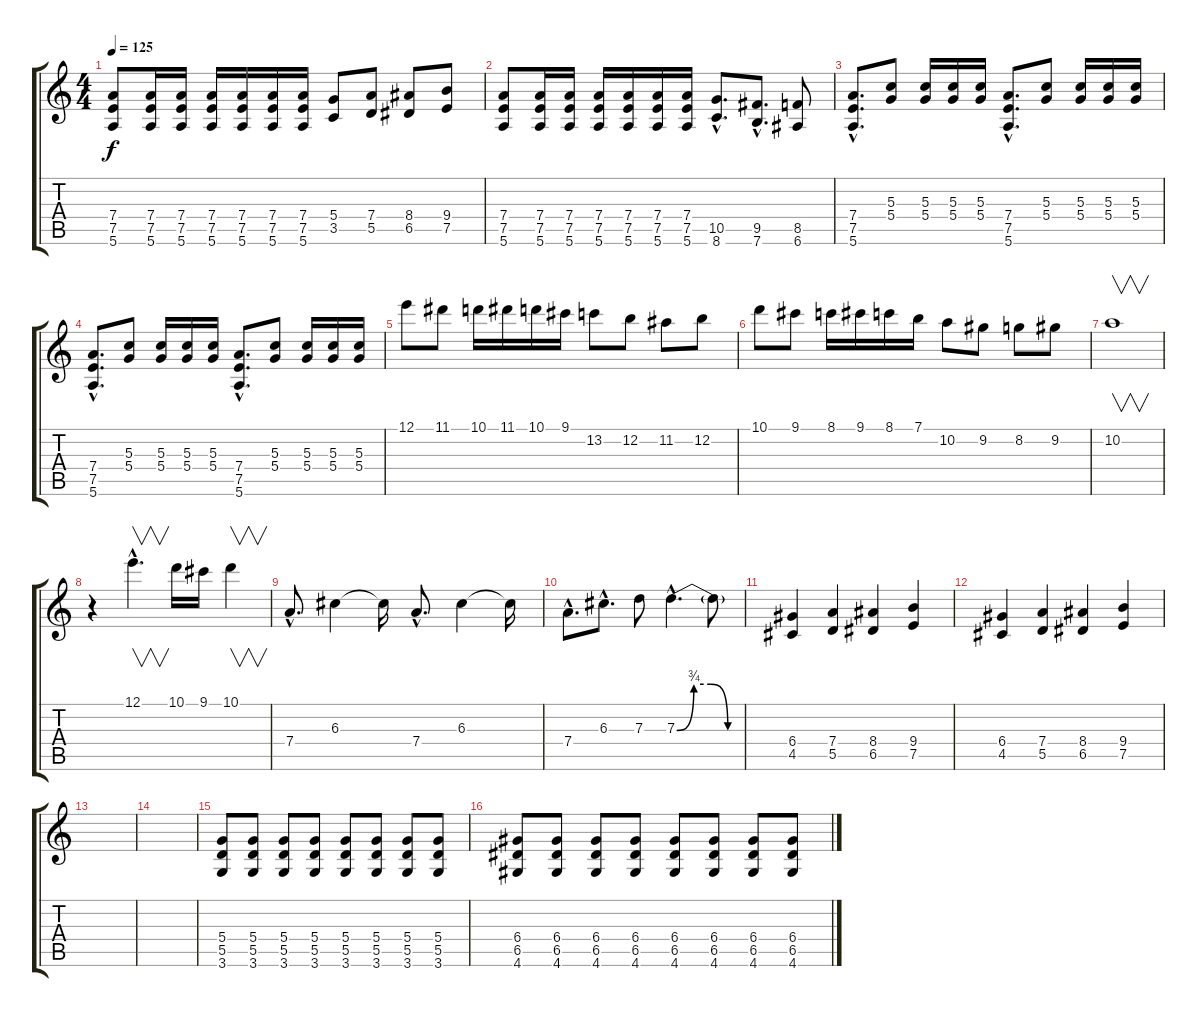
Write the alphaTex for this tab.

\track "" {instrument distortionguitar}
\staff {score tabs}
\tuning (E4 B3 G3 D3 A2 E2) {hide}
\ts (4 4)
\tempo 125
\clef g2
\ks c
(7.4 7.5 5.6).8{dy f} (7.4 7.5 5.6).16 (7.4 7.5 5.6).16 (7.4 7.5 5.6).16 (7.4 7.5 5.6).16 (7.4 7.5 5.6).16 (7.4 7.5 5.6).16 (5.4 3.5).8 (7.4 5.5).8 (8.4 6.5).8 (9.4 7.5).8 |
(7.4 7.5 5.6).8 (7.4 7.5 5.6).16 (7.4 7.5 5.6).16 (7.4 7.5 5.6).16 (7.4 7.5 5.6).16 (7.4 7.5 5.6).16 (7.4 7.5 5.6).16 (10.5{hac} 8.6{hac}).8{d} (9.5{hac} 7.6{hac}).8{d} (8.5 6.6).8 |
(7.4{hac} 7.5{hac} 5.6{hac}).8{d} (5.3 5.4).8 (5.3 5.4).16 (5.3 5.4).16 (5.3 5.4).16 (7.4{hac} 7.5{hac} 5.6{hac}).8{d} (5.3 5.4).8 (5.3 5.4).16 (5.3 5.4).16 (5.3 5.4).16 |
(7.4{hac} 7.5{hac} 5.6{hac}).8{d} (5.3 5.4).8 (5.3 5.4).16 (5.3 5.4).16 (5.3 5.4).16 (7.4{hac} 7.5{hac} 5.6{hac}).8{d} (5.3 5.4).8 (5.3 5.4).16 (5.3 5.4).16 (5.3 5.4).16 |
12.1.8 11.1.8 10.1.16 11.1.16 10.1.16 9.1.16 13.2.8 12.2.8 11.2.8 12.2.8 |
10.1.8 9.1.8 8.1.16 9.1.16 8.1.16 7.1.16 10.2.8 9.2.8 8.2.8 9.2.8 |
10.2.1{v} |
r.4 12.1{hac}.4{v d} 10.1.16 9.1.16 10.1.4{v} |
7.4{hac}.8{d} 6.3.4 6.3{t}.16 7.4{hac}.8{d} 6.3.4 6.3{t}.16 |
7.4{hac}.8{d} 6.3{hac}.8{d} 7.3.8 7.3{be (custom 0 0 15 3 30 3 45 0 60 0) hac}.4{d} 7.3{t}.8 |
(6.4 4.5).4 (7.4 5.5).4 (8.4 6.5).4 (9.4 7.5).4 |
(6.4 4.5).4 (7.4 5.5).4 (8.4 6.5).4 (9.4 7.5).4 |
|
|
(5.4 5.5 3.6).8 (5.4 5.5 3.6).8 (5.4 5.5 3.6).8 (5.4 5.5 3.6).8 (5.4 5.5 3.6).8 (5.4 5.5 3.6).8 (5.4 5.5 3.6).8 (5.4 5.5 3.6).8 |
(6.4 6.5 4.6).8 (6.4 6.5 4.6).8 (6.4 6.5 4.6).8 (6.4 6.5 4.6).8 (6.4 6.5 4.6).8 (6.4 6.5 4.6).8 (6.4 6.5 4.6).8 (6.4 6.5 4.6).8
